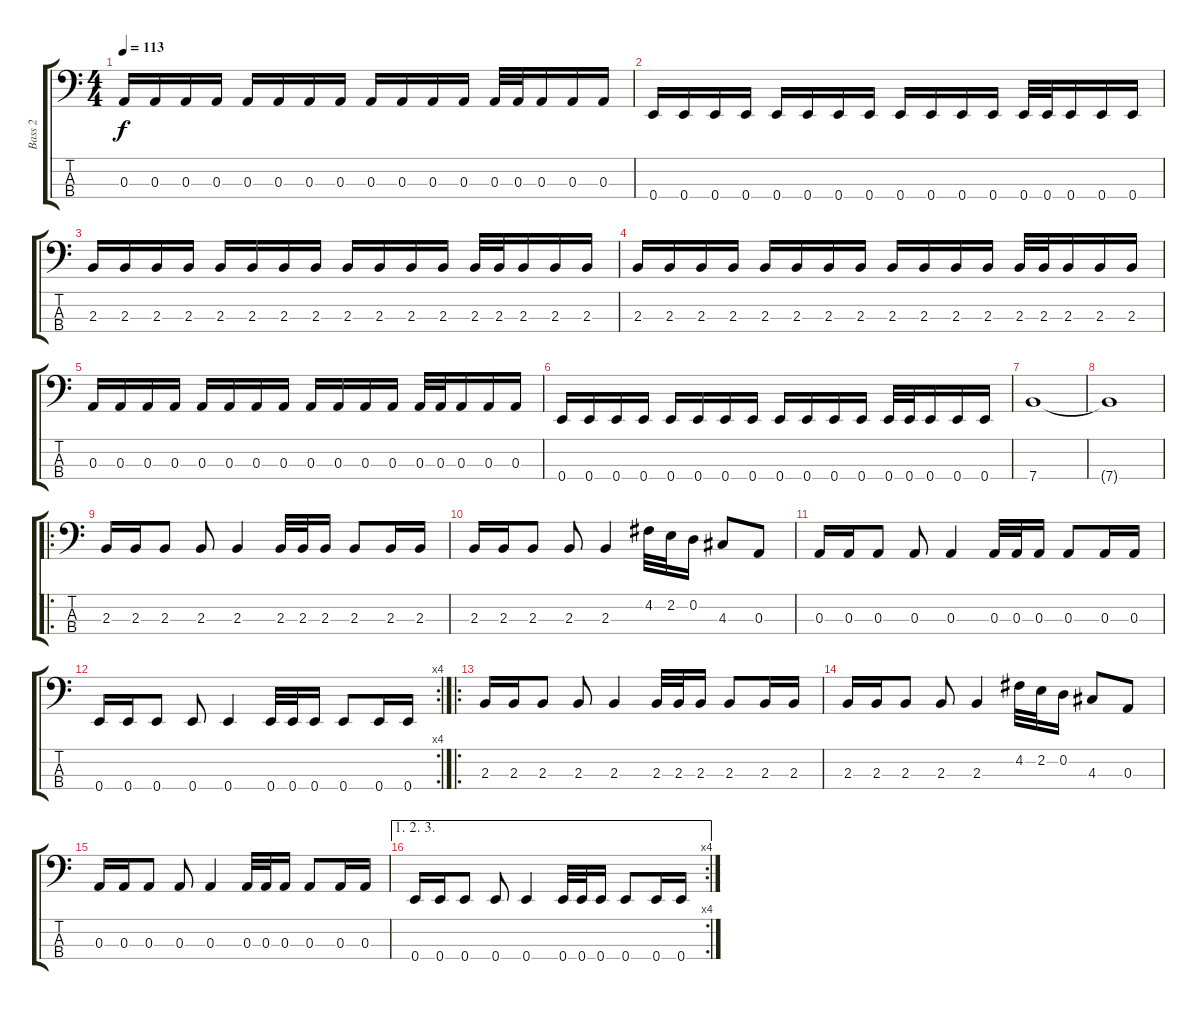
\track ("Bass 2" "Bass 2") {instrument synthbass1}
\staff {score tabs}
\tuning (G2 D2 A1 E1) {hide}
\ts (4 4)
\tempo 113
\clef f4
\ks c
0.3.16{dy f} 0.3.16 0.3.16 0.3.16 0.3.16 0.3.16 0.3.16 0.3.16 0.3.16 0.3.16 0.3.16 0.3.16 0.3.32 0.3.32 0.3.16 0.3.16 0.3.16 |
0.4.16 0.4.16 0.4.16 0.4.16 0.4.16 0.4.16 0.4.16 0.4.16 0.4.16 0.4.16 0.4.16 0.4.16 0.4.32 0.4.32 0.4.16 0.4.16 0.4.16 |
2.3.16 2.3.16 2.3.16 2.3.16 2.3.16 2.3.16 2.3.16 2.3.16 2.3.16 2.3.16 2.3.16 2.3.16 2.3.32 2.3.32 2.3.16 2.3.16 2.3.16 |
2.3.16 2.3.16 2.3.16 2.3.16 2.3.16 2.3.16 2.3.16 2.3.16 2.3.16 2.3.16 2.3.16 2.3.16 2.3.32 2.3.32 2.3.16 2.3.16 2.3.16 |
0.3.16 0.3.16 0.3.16 0.3.16 0.3.16 0.3.16 0.3.16 0.3.16 0.3.16 0.3.16 0.3.16 0.3.16 0.3.32 0.3.32 0.3.16 0.3.16 0.3.16 |
0.4.16 0.4.16 0.4.16 0.4.16 0.4.16 0.4.16 0.4.16 0.4.16 0.4.16 0.4.16 0.4.16 0.4.16 0.4.32 0.4.32 0.4.16 0.4.16 0.4.16 |
7.4.1 |
7.4{t}.1 |
\ro
2.3.16{volume 16} 2.3.16 2.3.8 2.3.8 2.3.4 2.3.32 2.3.32 2.3.16 2.3.8 2.3.16 2.3.16 |
2.3.16 2.3.16 2.3.8 2.3.8 2.3.4 4.2.32 2.2.32 0.2.16 4.3.8 0.3.8 |
0.3.16 0.3.16 0.3.8 0.3.8 0.3.4 0.3.32 0.3.32 0.3.16 0.3.8 0.3.16 0.3.16 |
\rc 4
0.4.16 0.4.16 0.4.8 0.4.8 0.4.4 0.4.32 0.4.32 0.4.16 0.4.8 0.4.16 0.4.16 |
\ro
2.3.16{volume 16} 2.3.16 2.3.8 2.3.8 2.3.4 2.3.32 2.3.32 2.3.16 2.3.8 2.3.16 2.3.16 |
2.3.16 2.3.16 2.3.8 2.3.8 2.3.4 4.2.32 2.2.32 0.2.16 4.3.8 0.3.8 |
0.3.16 0.3.16 0.3.8 0.3.8 0.3.4 0.3.32 0.3.32 0.3.16 0.3.8 0.3.16 0.3.16 |
\ae (1 2 3)
\rc 4
0.4.16 0.4.16 0.4.8 0.4.8 0.4.4 0.4.32 0.4.32 0.4.16 0.4.8 0.4.16 0.4.16
